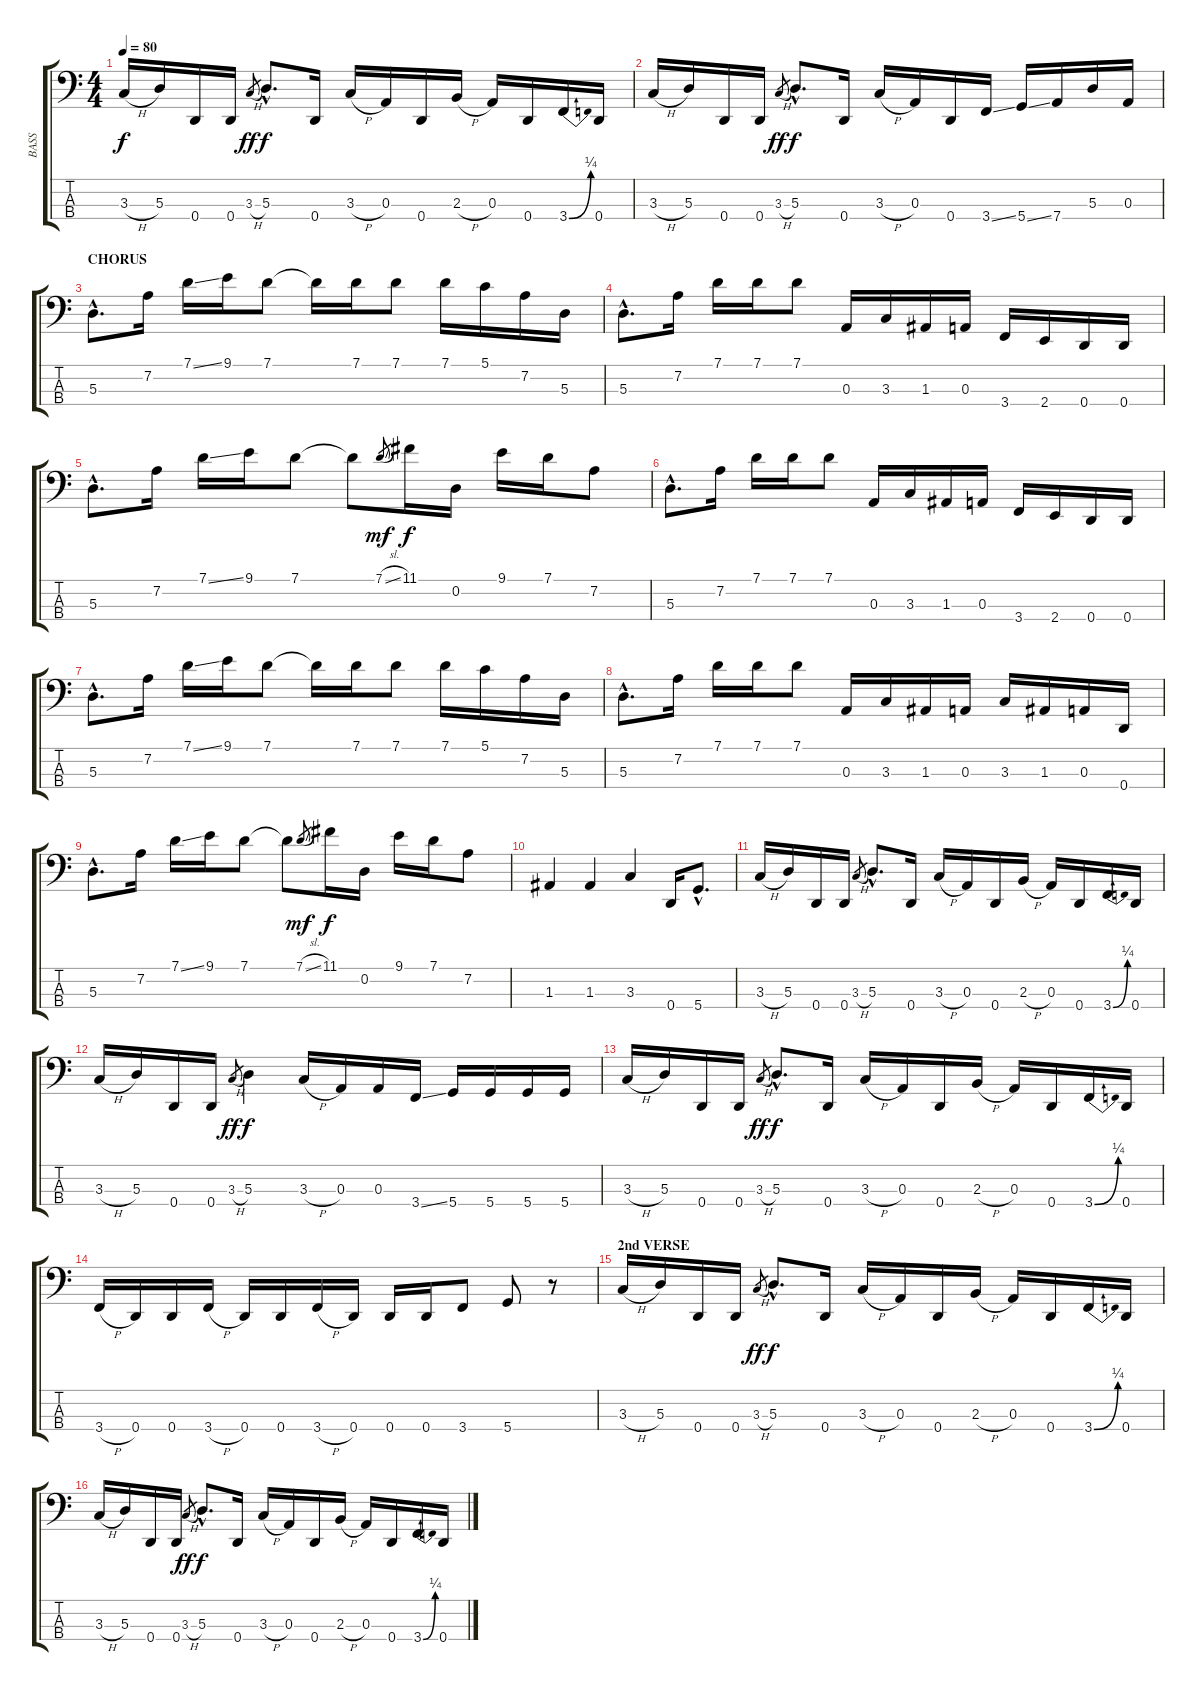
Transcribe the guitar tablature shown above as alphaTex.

\track ("BASS" "BASS") {instrument electricbassfinger}
\staff {score tabs}
\tuning (G2 D2 A1 D1) {hide}
\ts (4 4)
\tempo 80
\clef f4
\ks c
3.3{h}.16{dy f} 5.3.16 0.4.16 0.4.16 3.3{h}.8{gr dy ff} 5.3{hac}.8{d dy f} 0.4.16 3.3{h}.16 0.3.16 0.4.16 2.3{h}.16 0.3.16 0.4.16 3.4{be (bend 0 0 60 1)}.16 0.4.16 |
3.3{h}.16 5.3.16 0.4.16 0.4.16 3.3{h}.8{gr dy ff} 5.3{hac}.8{d dy f} 0.4.16 3.3{h}.16 0.3.16 0.4.16 3.4{ss}.16 5.4{ss}.16 7.4.16 5.3.16 0.3.16 |
\section ("" "CHORUS")
5.3{hac}.8{d} 7.2.16 7.1{ss}.16 9.1.16 7.1.8 7.1{t}.16 7.1.16 7.1.8 7.1.16 5.1.16 7.2.16 5.3.16 |
5.3{hac}.8{d} 7.2.16 7.1.16 7.1.16 7.1.8 0.3.16 3.3.16 1.3.16 0.3.16 3.4.16 2.4.16 0.4.16 0.4.16 |
5.3{hac}.8{d} 7.2.16 7.1{ss}.16 9.1.16 7.1.8 7.1{t}.8 7.1{sl}.8{gr dy mf} 11.1.16{dy f} 0.2.16 9.1.16 7.1.16 7.2.8 |
5.3{hac}.8{d} 7.2.16 7.1.16 7.1.16 7.1.8 0.3.16 3.3.16 1.3.16 0.3.16 3.4.16 2.4.16 0.4.16 0.4.16 |
5.3{hac}.8{d} 7.2.16 7.1{ss}.16 9.1.16 7.1.8 7.1{t}.16 7.1.16 7.1.8 7.1.16 5.1.16 7.2.16 5.3.16 |
5.3{hac}.8{d} 7.2.16 7.1.16 7.1.16 7.1.8 0.3.16 3.3.16 1.3.16 0.3.16 3.3.16 1.3.16 0.3.16 0.4.16 |
5.3{hac}.8{d} 7.2.16 7.1{ss}.16 9.1.16 7.1.8 7.1{t}.8 7.1{sl}.8{gr dy mf} 11.1.16{dy f} 0.2.16 9.1.16 7.1.16 7.2.8 |
1.3.4 1.3.4 3.3.4 0.4.16 5.4{hac}.8{d} |
3.3{h}.16 5.3.16 0.4.16 0.4.16 3.3{h}.8{gr} 5.3{hac}.8{d} 0.4.16 3.3{h}.16 0.3.16 0.4.16 2.3{h}.16 0.3.16 0.4.16 3.4{be (bend 0 0 60 1)}.16 0.4.16 |
3.3{h}.16 5.3.16 0.4.16 0.4.16 3.3{h}.8{gr dy ff} 5.3.4{dy f} 3.3{h}.16 0.3.16 0.3.16 3.4{ss}.16 5.4.16 5.4.16 5.4.16 5.4.16 |
3.3{h}.16 5.3.16 0.4.16 0.4.16 3.3{h}.8{gr dy ff} 5.3{hac}.8{d dy f} 0.4.16 3.3{h}.16 0.3.16 0.4.16 2.3{h}.16 0.3.16 0.4.16 3.4{be (bend 0 0 60 1)}.16 0.4.16 |
3.4{h}.16 0.4.16 0.4.16 3.4{h}.16 0.4.16 0.4.16 3.4{h}.16 0.4.16 0.4.16 0.4.16 3.4.8 5.4.8 r.8 |
\section ("" "2nd VERSE")
3.3{h}.16 5.3.16 0.4.16 0.4.16 3.3{h}.8{gr dy ff} 5.3{hac}.8{d dy f} 0.4.16 3.3{h}.16 0.3.16 0.4.16 2.3{h}.16 0.3.16 0.4.16 3.4{be (bend 0 0 60 1)}.16 0.4.16 |
3.3{h}.16 5.3.16 0.4.16 0.4.16 3.3{h}.8{gr dy ff} 5.3{hac}.8{d dy f} 0.4.16 3.3{h}.16 0.3.16 0.4.16 2.3{h}.16 0.3.16 0.4.16 3.4{be (bend 0 0 60 1)}.16 0.4.16
